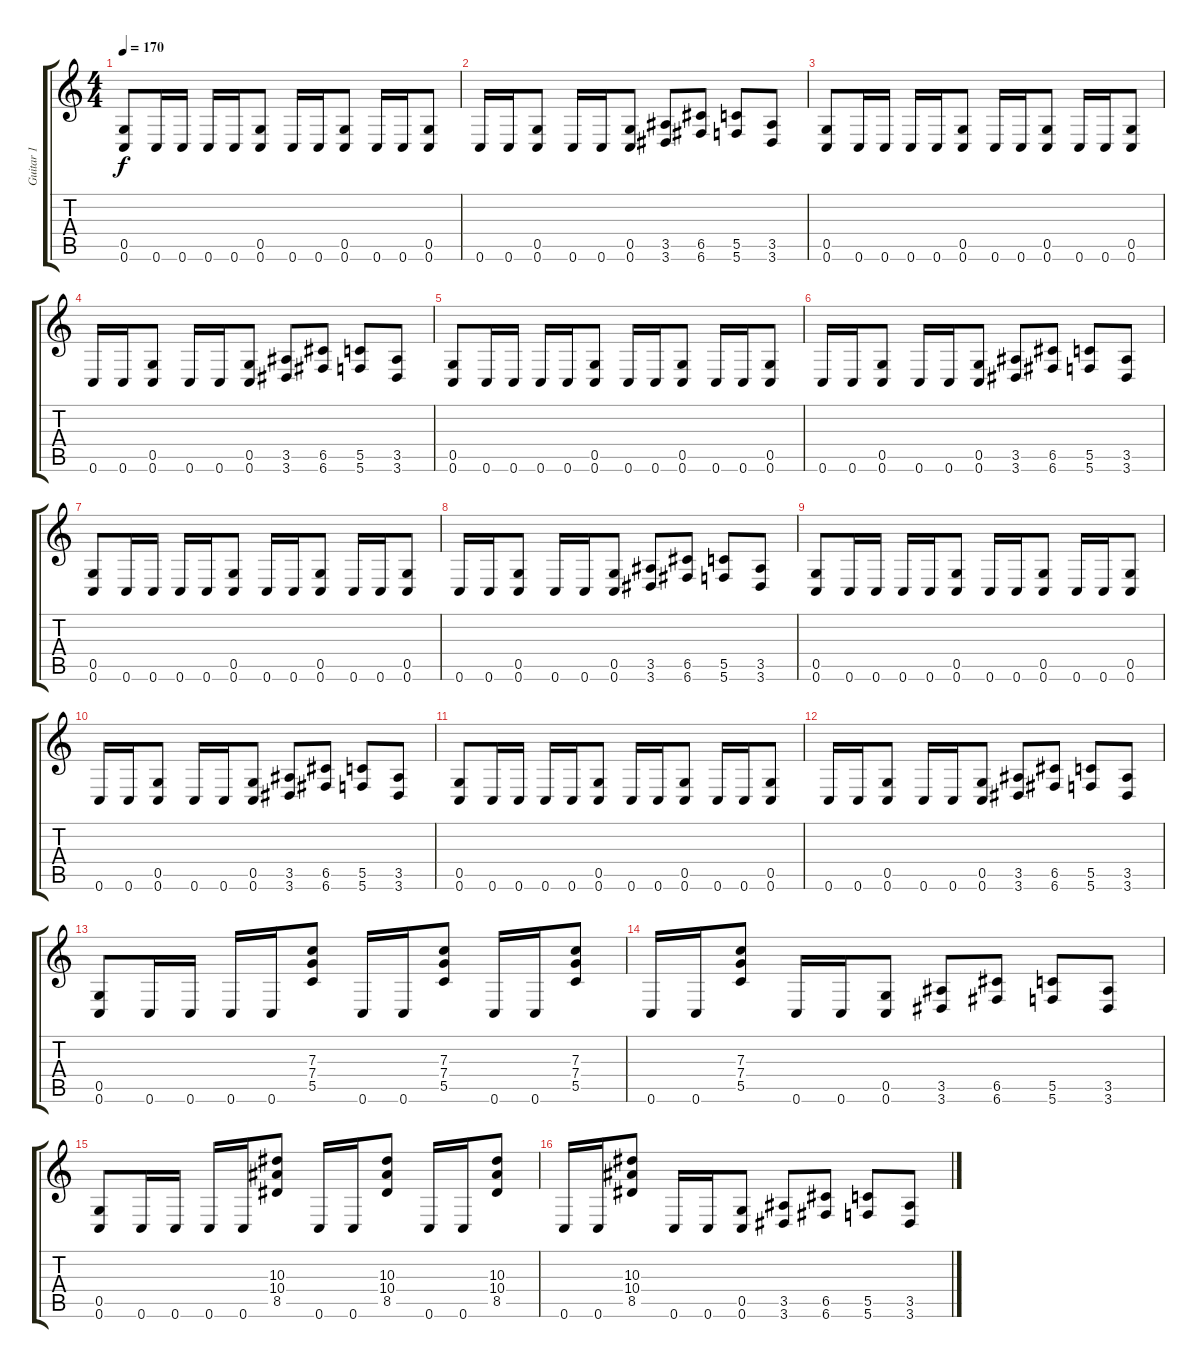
\track ("Guitar 1" "Guitar 1") {instrument distortionguitar}
\staff {score tabs}
\tuning (D4 A3 F3 C3 G2 C2) {hide}
\ts (4 4)
\tempo 170
\clef g2
\ks c
(0.5 0.6).8{dy f} 0.6.16 0.6.16 0.6.16 0.6.16 (0.5 0.6).8 0.6.16 0.6.16 (0.5 0.6).8 0.6.16 0.6.16 (0.5 0.6).8 |
0.6.16 0.6.16 (0.5 0.6).8 0.6.16 0.6.16 (0.5 0.6).8 (3.5 3.6).8 (6.5 6.6).8 (5.5 5.6).8 (3.5 3.6).8 |
(0.5 0.6).8 0.6.16 0.6.16 0.6.16 0.6.16 (0.5 0.6).8 0.6.16 0.6.16 (0.5 0.6).8 0.6.16 0.6.16 (0.5 0.6).8 |
0.6.16 0.6.16 (0.5 0.6).8 0.6.16 0.6.16 (0.5 0.6).8 (3.5 3.6).8 (6.5 6.6).8 (5.5 5.6).8 (3.5 3.6).8 |
\section ("" "")
(0.5 0.6).8 0.6.16 0.6.16 0.6.16 0.6.16 (0.5 0.6).8 0.6.16 0.6.16 (0.5 0.6).8 0.6.16 0.6.16 (0.5 0.6).8 |
0.6.16 0.6.16 (0.5 0.6).8 0.6.16 0.6.16 (0.5 0.6).8 (3.5 3.6).8 (6.5 6.6).8 (5.5 5.6).8 (3.5 3.6).8 |
(0.5 0.6).8 0.6.16 0.6.16 0.6.16 0.6.16 (0.5 0.6).8 0.6.16 0.6.16 (0.5 0.6).8 0.6.16 0.6.16 (0.5 0.6).8 |
0.6.16 0.6.16 (0.5 0.6).8 0.6.16 0.6.16 (0.5 0.6).8 (3.5 3.6).8 (6.5 6.6).8 (5.5 5.6).8 (3.5 3.6).8 |
(0.5 0.6).8 0.6.16 0.6.16 0.6.16 0.6.16 (0.5 0.6).8 0.6.16 0.6.16 (0.5 0.6).8 0.6.16 0.6.16 (0.5 0.6).8 |
0.6.16 0.6.16 (0.5 0.6).8 0.6.16 0.6.16 (0.5 0.6).8 (3.5 3.6).8 (6.5 6.6).8 (5.5 5.6).8 (3.5 3.6).8 |
(0.5 0.6).8 0.6.16 0.6.16 0.6.16 0.6.16 (0.5 0.6).8 0.6.16 0.6.16 (0.5 0.6).8 0.6.16 0.6.16 (0.5 0.6).8 |
0.6.16 0.6.16 (0.5 0.6).8 0.6.16 0.6.16 (0.5 0.6).8 (3.5 3.6).8 (6.5 6.6).8 (5.5 5.6).8 (3.5 3.6).8 |
\section ("" "")
(0.5 0.6).8 0.6.16 0.6.16 0.6.16 0.6.16 (7.3 7.4 5.5).8 0.6.16 0.6.16 (7.3 7.4 5.5).8 0.6.16 0.6.16 (7.3 7.4 5.5).8 |
0.6.16 0.6.16 (7.3 7.4 5.5).8 0.6.16 0.6.16 (0.5 0.6).8 (3.5 3.6).8 (6.5 6.6).8 (5.5 5.6).8 (3.5 3.6).8 |
(0.5 0.6).8 0.6.16 0.6.16 0.6.16 0.6.16 (10.3 10.4 8.5).8 0.6.16 0.6.16 (10.3 10.4 8.5).8 0.6.16 0.6.16 (10.3 10.4 8.5).8 |
0.6.16 0.6.16 (10.3 10.4 8.5).8 0.6.16 0.6.16 (0.5 0.6).8 (3.5 3.6).8 (6.5 6.6).8 (5.5 5.6).8 (3.5 3.6).8
